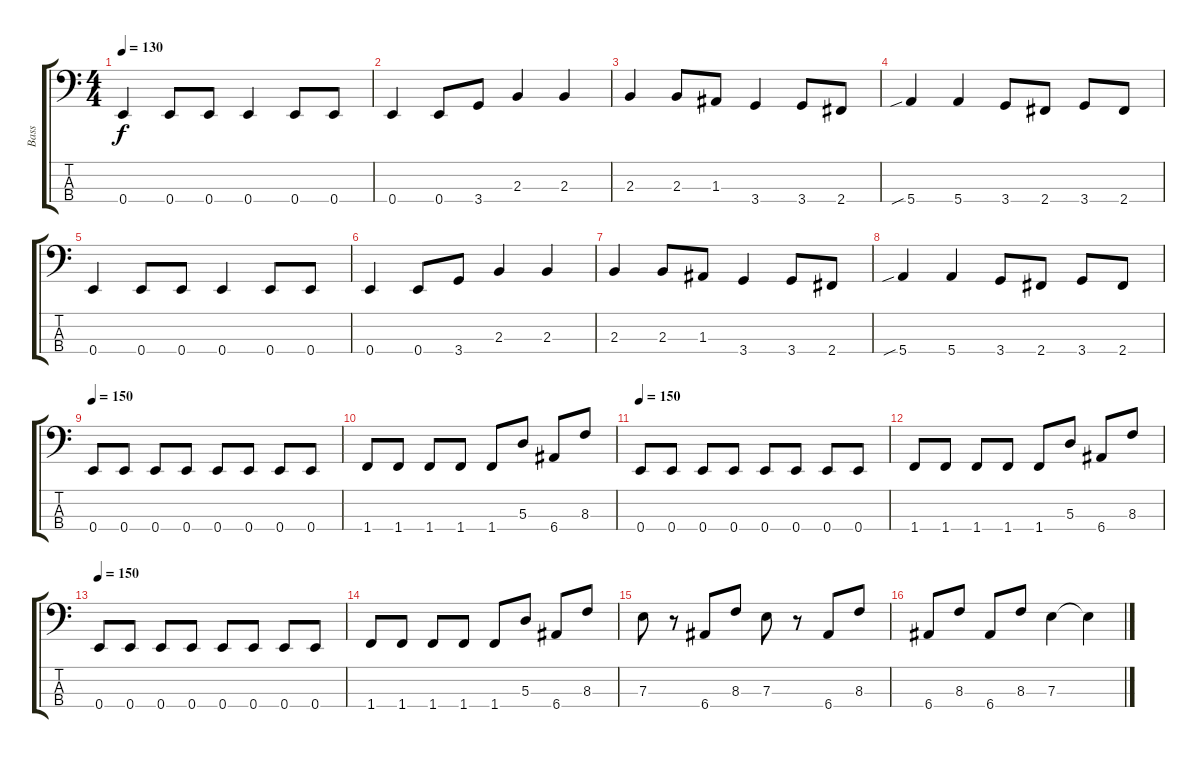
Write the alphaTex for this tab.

\track ("Bass" "Bass") {instrument electricbassfinger}
\staff {score tabs}
\tuning (G2 D2 A1 E1) {hide}
\ts (4 4)
\tempo 130
\clef f4
\ks c
0.4.4{dy f} 0.4.8 0.4.8 0.4.4 0.4.8 0.4.8 |
0.4.4 0.4.8 3.4.8 2.3.4 2.3.4 |
2.3.4 2.3.8 1.3.8 3.4.4 3.4.8 2.4.8 |
5.4{sib}.4 5.4.4 3.4.8 2.4.8 3.4.8 2.4.8 |
0.4.4 0.4.8 0.4.8 0.4.4 0.4.8 0.4.8 |
0.4.4 0.4.8 3.4.8 2.3.4 2.3.4 |
2.3.4 2.3.8 1.3.8 3.4.4 3.4.8 2.4.8 |
5.4{sib}.4 5.4.4 3.4.8 2.4.8 3.4.8 2.4.8 |
\tempo 150
0.4.8 0.4.8 0.4.8 0.4.8 0.4.8 0.4.8 0.4.8 0.4.8 |
1.4.8 1.4.8 1.4.8 1.4.8 1.4.8 5.3.8 6.4.8 8.3.8 |
\tempo 150
0.4.8 0.4.8 0.4.8 0.4.8 0.4.8 0.4.8 0.4.8 0.4.8 |
1.4.8 1.4.8 1.4.8 1.4.8 1.4.8 5.3.8 6.4.8 8.3.8 |
\tempo 150
0.4.8 0.4.8 0.4.8 0.4.8 0.4.8 0.4.8 0.4.8 0.4.8 |
1.4.8 1.4.8 1.4.8 1.4.8 1.4.8 5.3.8 6.4.8 8.3.8 |
7.3.8 r.8 6.4.8 8.3.8 7.3.8 r.8 6.4.8 8.3.8 |
6.4.8 8.3.8 6.4.8 8.3.8 7.3.4 7.3{t}.4
